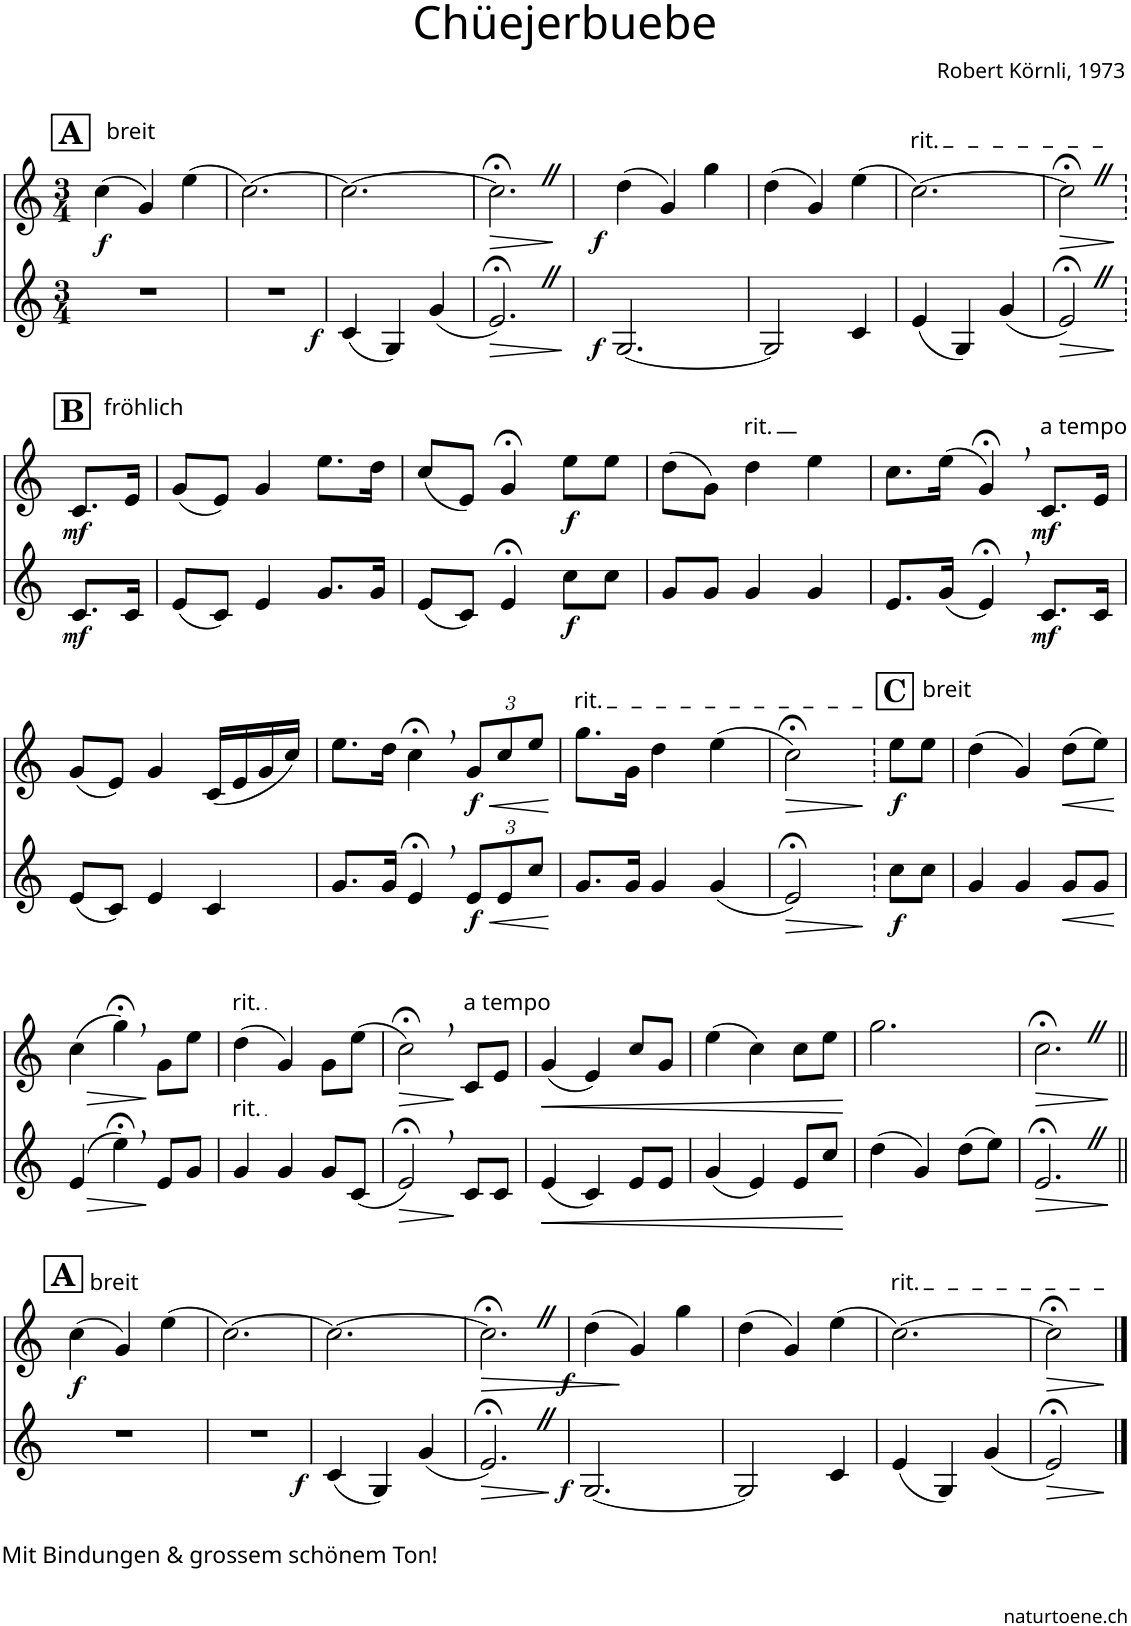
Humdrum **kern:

**kern	**dynam	**kern	**dynam
*part2	*part2	*part1	*part1
*staff2	*staff2	*staff1	*staff1
*I"Alphorn	*	*I"Alphorn	*
*clefG2	*	*clefG2	*
*Trd4c6	*	*Trd4c6	*
*k[]	*	*k[]	*
*M3/4	*	*M3/4	*
!!LO:REH:place=s1:a:B:cj:fs=14:t=A
=1	=1	=1	=1
!	!	!LO:TX:a:t=breit	!
!	!	!	!LO:DY:b
2.r	.	(4cc\	f
.	.	4g/)	.
.	.	(4ee\	.
=2	=2	=2	=2
!	!LO:DY:b	!	!
2.r	f	[2.cc\)	.
=3	=3	=3	=3
(4c/	.	2.cc\_	.
4G/)	.	.	.
(4g/	.	.	.
=4	=4	=4	=4
!	!LO:HP:b	!	!LO:HP:b
2.e;<Z/)	>	2.cc;<Z\]	>
.	]	.	.
=5	=5	=5	=5
!	!LO:DY:b	!	!LO:DY:b
[2.G/	f	(4dd\	f
.	.	4g/)	]
.	.	4gg\	.
=6	=6	=6	=6
2G/]	.	(4dd\	.
.	.	4g/)	.
4c/	.	(4ee\	.
=7	=7	=7	=7
!	!	!LO:TX:a:t=rit.	!
(4e/	.	[2.cc\)	.
4G/)	.	.	.
(4g/	.	.	.
=8	=8	=8	=8
!	!LO:HP:b	!	!LO:HP:b
2e;<Z/)	>	2cc;<Z\]	>
.	]	.	]
!!LO:LB:g=z
=8X1	=8X1	=8X1	=8X1
!!LO:REH:place=s1:a:B:cj:fs=14:t=B
!	!	!LO:TX:a:t=fröhlich	!
!	!LO:DY:b	!	!LO:DY:b
8.c/L	mf	8.c/L	mf
16c/Jk	.	16e/Jk	.
=9	=9	=9	=9
(8e/L	.	(8g/L	.
8c/J)	.	8e/J)	.
4e/	.	4g/	.
8.g/L	.	8.ee\L	.
16g/Jk	.	16dd\Jk	.
=10	=10	=10	=10
(8e/L	.	(8cc/L	.
8c/J)	.	8e/J)	.
4e;</	.	4g;</	.
!	!LO:DY:b	!	!LO:DY:b
8cc\L	f	8ee\L	f
8cc\J	.	8ee\J	.
=11	=11	=11	=11
8g/L	.	(8dd\L	.
8g/J	.	8g\J)	.
!	!	!LO:TX:a:t=rit.	!
4g/	.	4dd\	.
4g/	.	4ee\	.
=12	=12	=12	=12
8.e/L	.	8.cc\L	.
(16g/Jk	.	(16ee\Jk	.
4e;<,/)	.	4g;<,/)	.
!	!	!LO:TX:a:t=a tempo	!
!	!LO:DY:b	!	!LO:DY:b
8.c/L	mf	8.c/L	mf
16c/Jk	.	16e/Jk	.
!!LO:LB:g=z
=13	=13	=13	=13
(8e/L	.	(8g/L	.
8c/J)	.	8e/J)	.
4e/	.	4g/	.
4c/	.	(16c/LL	.
.	.	16e/	.
.	.	16g/	.
.	.	16cc/JJ)	.
=14	=14	=14	=14
8.g/L	.	8.ee\L	.
16g/Jk	.	16dd\Jk	.
4e;<,/	.	4cc;<,\	.
*Xbrackettup	*	*	*
!	!LO:HP:b	!	!
*	*	*Xbrackettup	*
!	!LO:DY:n=1:b	!	!LO:HP:b
!	!	!	!LO:DY:n=1:b
12e/L	< f	12g/L	< f
12e/	.	12cc/	.
12cc/J	.	12ee/J	.
.	[	.	[
=15	=15	=15	=15
!	!	!LO:TX:a:t=rit.	!
8.g/L	.	8.gg\L	.
16g/Jk	.	16g\Jk	.
4g/	.	4dd\	.
(4g/	.	(4ee\	.
=16	=16	=16	=16
!	!LO:HP:b	!	!LO:HP:b
2e;</)	>	2cc;<\)	>
.	]	.	]
=16X2	=16X2	=16X2	=16X2
!!LO:REH:place=s1:a:B:cj:fs=14:t=C
!	!	!LO:TX:a:t=breit	!
!	!LO:DY:b	!	!LO:DY:b
8cc\L	f	8ee\L	f
8cc\J	.	8ee\J	.
=17	=17	=17	=17
4g/	.	(4dd\	.
4g/	.	4g/)	.
!	!LO:HP:b	!	!LO:HP:b
8g/L	<	(8dd\L	<
8g/J	.	8ee\J)	.
.	[	.	[
!!LO:LB:g=z
=18	=18	=18	=18
!	!LO:HP:b	!	!LO:HP:b
(4e/	>	(4cc\	>
4ee;<,\)	.	4gg;<,\)	.
8e/L	]	8g\L	]
8g/J	.	8ee\J	.
=19	=19	=19	=19
!	!	!LO:TX:a:t=rit.	!
!LO:TX:a:t=rit.	!	!	!
4g/	.	(4dd\	.
4g/	.	4g/)	.
8g/L	.	8g\L	.
(8c/J	.	(8ee\J	.
=20	=20	=20	=20
!	!LO:HP:b	!	!LO:HP:b
2e;<,/)	>	2cc;<,\)	>
!	!	!LO:TX:a:t=a tempo	!
8c/L	]	8c/L	]
8c/J	.	8e/J	.
=21	=21	=21	=21
!	!LO:HP:b	!	!LO:HP:b
(4e/	<	(4g/	<
4c/)	.	4e/)	.
8e/L	.	8cc/L	.
8e/J	.	8g/J	.
=22	=22	=22	=22
(4g/	.	(4ee\	.
4e/)	.	4cc\)	.
8e/L	.	8cc\L	.
8cc/J	.	8ee\J	.
.	[	.	[
=23	=23	=23	=23
(4dd\	.	2.gg\	.
4g/)	.	.	.
(8dd\L	.	.	.
8ee\J)	.	.	.
=24	=24	=24	=24
!	!LO:HP:b	!	!LO:HP:b
2.e;<Z/	>	2.cc;<Z\	>
.	]	.	]
!!LO:LB:g=z
=25||	=25||	=25||	=25||
!!LO:REH:place=s1:a:B:cj:fs=14:t=A
!	!	!LO:TX:a:t=breit	!
!LO:TX:b:t=Mit Bindungen & grossem schönem Ton!	!	!	!
!	!	!	!LO:DY:b
2.r	.	(4cc\	f
.	.	4g/)	.
.	.	(4ee\	.
=26	=26	=26	=26
!	!LO:DY:b	!	!
2.r	f	[2.cc\)	.
=27	=27	=27	=27
(4c/	.	2.cc\_	.
4G/)	.	.	.
(4g/	.	.	.
=28	=28	=28	=28
!	!LO:HP:b	!	!LO:HP:b
2.e;<Z/)	>	2.cc;<Z\]	>
.	]	.	.
=29	=29	=29	=29
!	!LO:DY:b	!	!LO:DY:b
[2.G/	f	(4dd\	f
.	.	4g/)	]
.	.	4gg\	.
=30	=30	=30	=30
2G/]	.	(4dd\	.
.	.	4g/)	.
4c/	.	(4ee\	.
=31	=31	=31	=31
!	!	!LO:TX:a:t=rit.	!
(4e/	.	[2.cc\)	.
4G/)	.	.	.
(4g/	.	.	.
=32	=32	=32	=32
!	!LO:HP:b	!	!LO:HP:b
2e;</)	>	2cc;<\]	>
.	]	.	]
==	==	==	==
*-	*-	*-	*-
